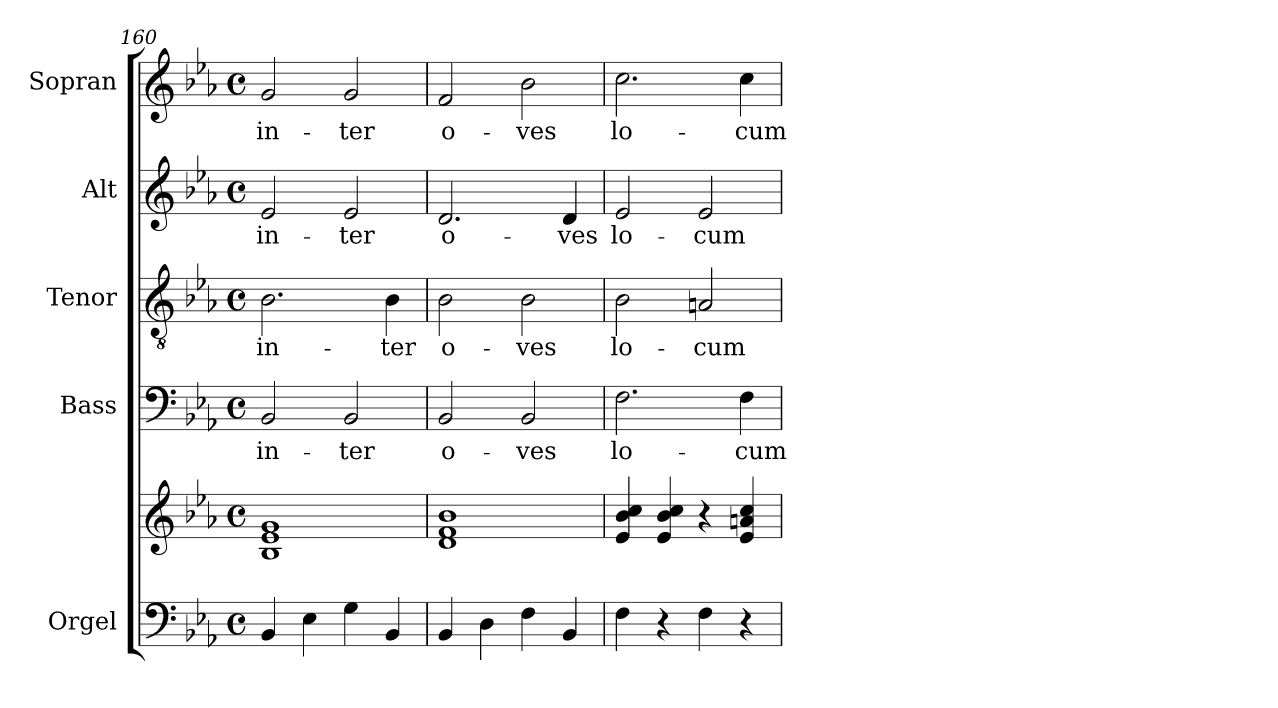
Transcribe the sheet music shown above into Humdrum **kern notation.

**kern	**kern	**kern	**text	**kern	**text	**kern	**text	**kern	**text
*part5	*part5	*part4	*part4	*part3	*part3	*part2	*part2	*part1	*part1
*staff6	*staff5	*staff4	*staff4	*staff3	*staff3	*staff2	*staff2	*staff1	*staff1
*I"Orgel	*	*I"Bass	*	*I"Tenor	*	*I"Alt	*	*I"Sopran	*
*I'Org.	*	*I'B.	*	*I'T.	*	*I'A.	*	*I'S.	*
*clefF4	*clefG2	*clefF4	*	*clefGv2	*	*clefG2	*	*clefG2	*
*k[b-e-a-]	*k[b-e-a-]	*k[b-e-a-]	*	*k[b-e-a-]	*	*k[b-e-a-]	*	*k[b-e-a-]	*
*E-:	*E-:	*E-:	*	*E-:	*	*E-:	*	*E-:	*
*M4/4	*M4/4	*M4/4	*	*M4/4	*	*M4/4	*	*M4/4	*
*met(c)	*met(c)	*met(c)	*	*met(c)	*	*met(c)	*	*met(c)	*
=160	=160	=160	=160	=160	=160	=160	=160	=160	=160
!	!	!	!LO:LY:b	!	!LO:LY:b	!	!LO:LY:b	!	!LO:LY:b
4BB-/	1B- 1e- 1g	2BB-/	in-	2.B-\	in-	2e-/	in-	2g/	in-
4E-\	.	.	.	.	.	.	.	.	.
!	!	!	!LO:LY:b	!	!	!	!LO:LY:b	!	!LO:LY:b
4G\	.	2BB-/	-ter	.	.	2e-/	-ter	2g/	-ter
!	!	!	!	!	!LO:LY:b	!	!	!	!
4BB-/	.	.	.	4B-\	-ter	.	.	.	.
=161	=161	=161	=161	=161	=161	=161	=161	=161	=161
!	!	!	!LO:LY:b	!	!LO:LY:b	!	!LO:LY:b	!	!LO:LY:b
4BB-/	1d 1f 1b-	2BB-/	o-	2B-\	o-	2.d/	o-	2f/	o-
4D\	.	.	.	.	.	.	.	.	.
!	!	!	!LO:LY:b	!	!LO:LY:b	!	!	!	!LO:LY:b
4F\	.	2BB-/	-ves	2B-\	-ves	.	.	2b-\	-ves
!	!	!	!	!	!	!	!LO:LY:b	!	!
4BB-/	.	.	.	.	.	4d/	-ves	.	.
=162	=162	=162	=162	=162	=162	=162	=162	=162	=162
!	!	!	!LO:LY:b	!	!LO:LY:b	!	!LO:LY:b	!	!LO:LY:b
4F\	4e-/ 4b-/ 4cc/	2.F\	lo-	2B-\	lo-	2e-/	lo-	2.cc\	lo-
4r	4e-/ 4b-/ 4cc/	.	.	.	.	.	.	.	.
!	!	!	!	!	!LO:LY:b	!	!LO:LY:b	!	!
4F\	4r	.	.	2An/	-cum	2e-/	-cum	.	.
!	!	!	!LO:LY:b	!	!	!	!	!	!LO:LY:b
4r	4e-/ 4an/ 4cc/	4F\	-cum	.	.	.	.	4cc\	-cum
=	=	=	=	=	=	=	=	=	=
*-	*-	*-	*-	*-	*-	*-	*-	*-	*-
